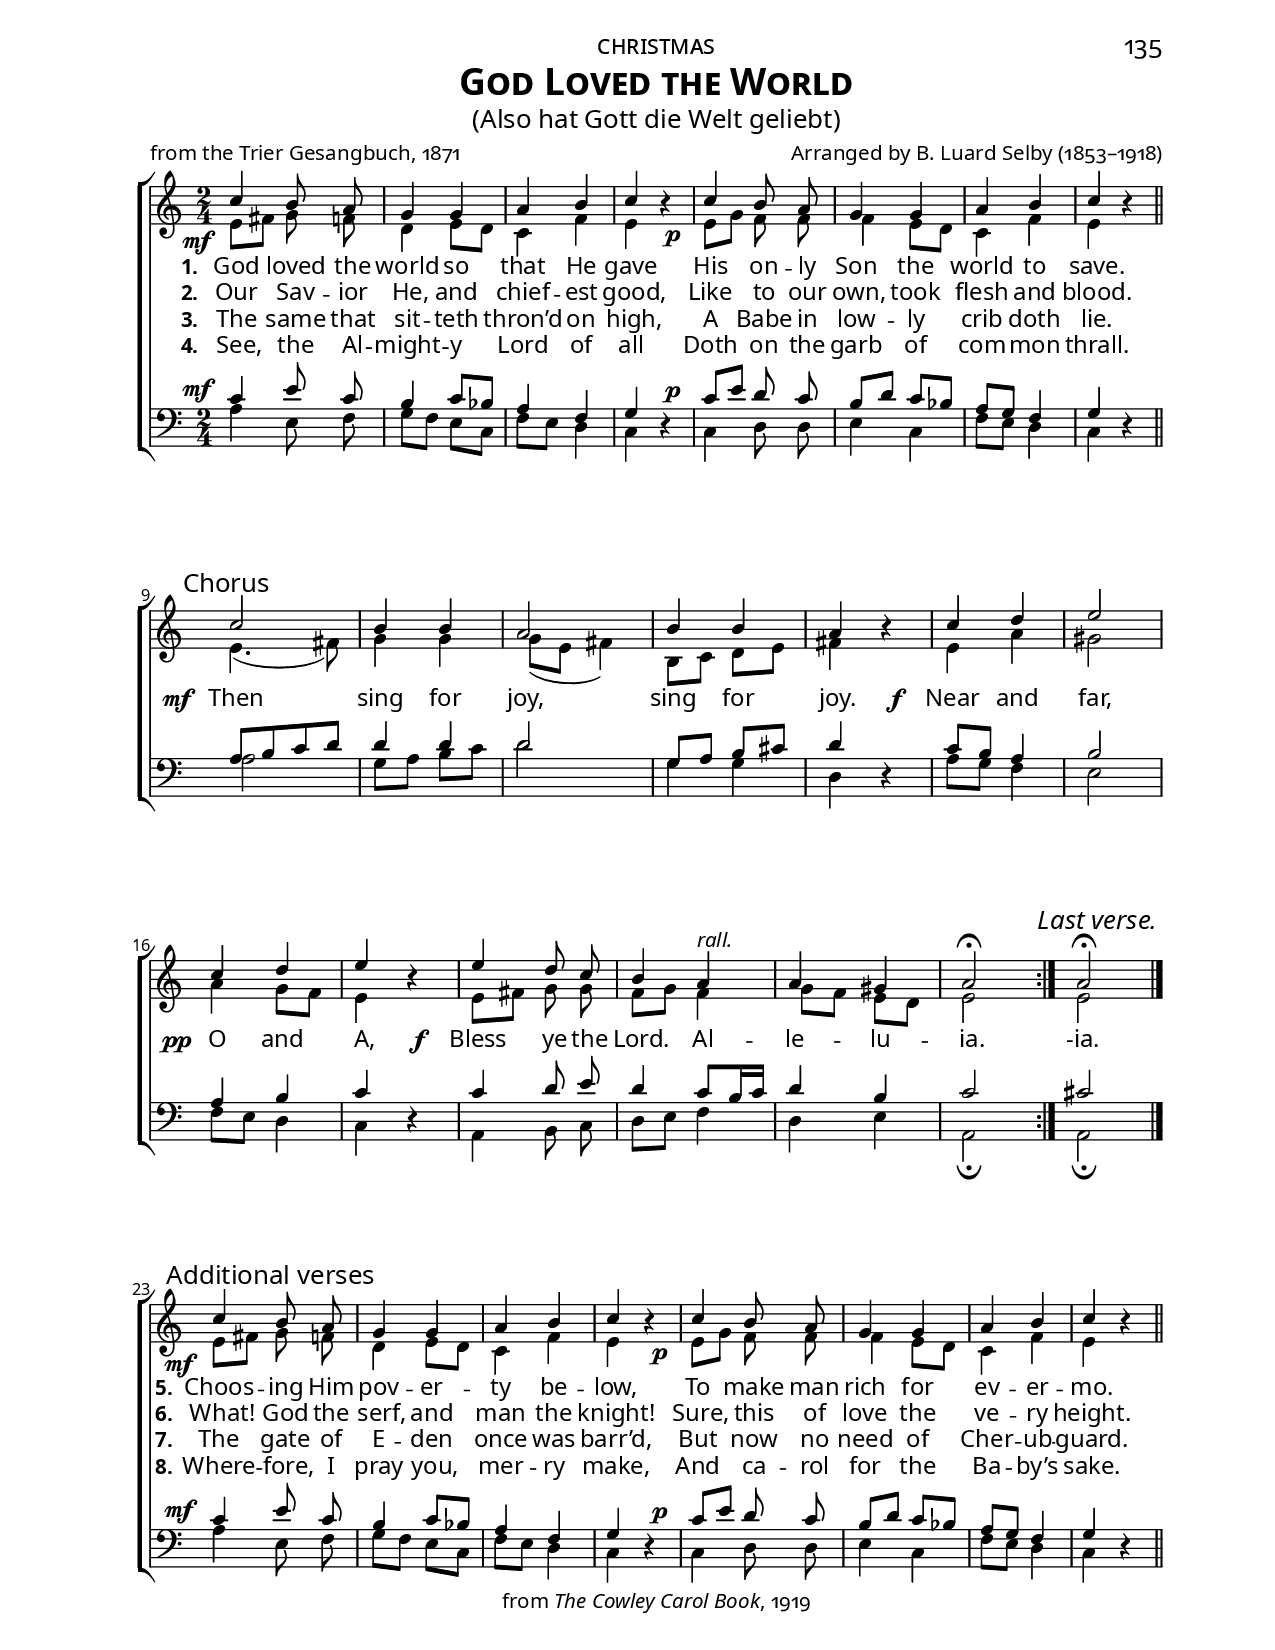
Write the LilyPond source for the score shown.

\version "2.24.0"
\include "util.ly"
\header {
  title = \markup{\override #'(font-name . "Garamond Premier Pro Semibold"){ \abs-fontsize #18 \smallCapsOldStyle"God Loved the World"}}
  subtitle = \markup{\override #'(font-name . "Garamond Premier Pro"){ \abs-fontsize #12.5 "(Also hat Gott die Welt geliebt)"}}
  poet = \markup\oldStyleNum"from the Trier Gesangbuch, 1871"
  composer = \markup\oldStyleNum"Arranged by B. Luard Selby (1853–1918)"
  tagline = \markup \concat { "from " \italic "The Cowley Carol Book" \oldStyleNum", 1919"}
}
\paper {
  %print-all-headers = ##t
  paper-height = 11\in
  paper-width = 8.5\in
  indent = 0\in
  %system-system-spacing = #'((basic-distance . 10) (padding . 0))
  %system-system-spacing =
  %  #'((basic-distance . 0)
  %     (minimum-distance . 0)
  %     (padding . -5)
  %     (stretchability . 100))
  ragged-last-bottom = ##f
  ragged-bottom = ##f
  two-sided = ##t
  inner-margin = 1\in
  outer-margin = 0.75\in
  top-margin = 0.26\in
  bottom-margin = 0.25\in
  first-page-number = #135
  print-first-page-number = ##t
  headerLine = \markup{\override #'(font-name . "Garamond Premier Pro") \smallCapsOldStyle"christmas"}
  oddHeaderMarkup = \markup\fill-line{
     \override #'(font-name . "Garamond Premier Pro")\abs-fontsize #12.5
     \combine 
        \fill-line{"" \if \should-print-page-number
        \oldStylePageNum""
        }
        \fill-line{\headerLine}
  }
  evenHeaderMarkup = \markup {
     \override #'(font-name . "Garamond Premier Pro")\abs-fontsize #12.5
     \combine
        \if \should-print-page-number
        \oldStylePageNum""
        \fill-line{\headerLine}
  }
}
#(set-global-staff-size 18) \paper{ #(define fonts (make-pango-font-tree "Garamond Premier Pro" "Garamond Premier Pro" "Garamond Premier Pro" (/ 18 20))) }
global = {
  \key c \major
  \time 2/4
  \autoBeamOff
  \override DynamicLineSpanner.staff-padding = #0.0
  \override DynamicLineSpanner.Y-extent = #'(-1 . 1)
}

sopMusic = \relative c'' {
  \override DynamicText.X-offset = #-4
  \once\override DynamicText.X-offset = #-5
  c4_\mf b8 a |
  g4 g |
  a b c b\rest |
  c_\p b8 a |
  
  g4 g |
  a b |
  c b\rest \bar "||" \break
  \once \override Score.RehearsalMark.self-alignment-X = #LEFT
  \mark "Chorus"
  c2 |
  b4 b |
  
  a2 |
  b4 b |
  a b\rest |
  c d |
  e2 |
  c4 d |
  
  e b\rest |
  e d8 c |
  b4 a^\markup\italic"rall."
  a gis |
  a2\fermata \bar ":|."
  a\fermata \bar "|."
  \once \override Score.RehearsalMark.break-visibility = #end-of-line-visible
  \once \override Score.RehearsalMark.self-alignment-X = #RIGHT
  \mark\markup\italic"Last verse." \break
  
  
  \once\override DynamicText.X-offset = #-5
  c4_\mf  % \once \override Score.RehearsalMark.self-alignment-X = #LEFT
  \mark "Additional verses"
    b8 a |
  g4 g |
  a b c b\rest |
  c_\p b8 a |
  
  g4 g |
  a b |
  c b\rest \bar "||" \break
}
sopWords = \lyricmode {
  
}

altoMusic = \relative c' {
  e8[ fis] g f |
  d4 e8[ d] |
  c4 f |
  e s |
  e8[ g] f f |
  
  f4 e8[ d] |
  c4 f |
  e s |
  e4.( fis8) |
  g4 g |
  
  g8([ e] fis4) |
  b,8[ c] d[ e] |
  fis4 s |
  e a |
  gis2 |
  a4 g8[ f] |
  
  e4 s |
  e8[ fis] g g |
  f[ g] f4 |
  g8[ f] e[ d] |
  e2 |
  e \bar "|."
  
  
  
  e8[ fis] g f |
  d4 e8[ d] |
  c4 f |
  e s |
  e8[ g] f f |
  
  f4 e8[ d] |
  c4 f |
  e s \bar "||"
}
altoWords = {
  \dropLyricsV
  \lyricmode {
    \set stanza = #"1. "
    God loved the world so that He gave
    His on -- ly Son the world to save.
  }
  \set stanza = \markup\dynamic"  mf "
  \lyricmode {
    Then sing for joy, sing for joy.
  }
  \set stanza = \markup\dynamic"f  "
  \lyricmode {
    Near and far, 
  }
  \set stanza = \markup\dynamic"  pp "
  \lyricmode {
    O and A,
  }
  \set stanza = \markup\dynamic"f  "
  \lyricmode {
    Bless ye the Lord.
    Al -- le -- lu -- ia.
    -ia.
    
    \set stanza = #"5."
    Choos -- ing Him pov -- er -- ty be -- low,
    To make man rich for ev -- er -- mo.
  }
}
altoWordsII = \lyricmode {
  \dropLyricsV
%\markup\italic
  \set stanza = #"2. "
  Our Sav -- ior He, and chief -- est good,
  Like to our own, took flesh and blood.
  
  \repeat unfold 22 {\skip1}
  \set stanza = #"6."
  What! God the serf, and man the knight!
  Sure, this of love the ve -- ry height.
}
altoWordsIII = \lyricmode {
  \dropLyricsV
  \set stanza = #"3. "
  The same that sit -- teth thron’d on high,
  A Babe in low -- ly crib doth lie.
  
  \repeat unfold 22 {\skip1}
  \set stanza = #" 7."
  The gate of E -- den once was barr’d,
  But now no need of Cher -- ub -- guard.
}
altoWordsIV = \lyricmode {
  \dropLyricsV
  \set stanza = #"4. "
  See, the Al -- might -- y Lord of all
  Doth on the garb of com -- mon thrall.
  
  \repeat unfold 22 {\skip1}
  \set stanza = #" 8."
  Where -- fore, I pray you, mer -- ry make,
  And ca -- rol for the Ba -- by’s sake.
}
altoWordsV = \lyricmode {
  \set stanza = #" 5. "
  \set ignoreMelismata = ##t
}
altoWordsVI = \lyricmode {
  \set stanza = #" 6. "
  \set ignoreMelismata = ##t
}
tenorMusic = \relative c' {
  c4 e8 c |
  b4 c8[ bes] |
  a4 f |
  g s |
  c8[ e] d c |
  
  b[ d] c[ bes] |
  a[ g] f4 |
  g s |
  a8[ b c d] |
  d4 d |
  
  d2 |
  g,8[ a] b[ cis] |
  d4 s |
  c8[ b] a4 |
  b2 |
  a4 b |
  
  c s |
  c d8 e |
  d4 c8[ b16 c] |
  d4 b |
  c2 |
  cis2 \bar "|."
  
  
  
  c4 e8 c |
  b4 c8[ bes] |
  a4 f |
  g s |
  c8[ e] d c |
  
  b[ d] c[ bes] |
  a[ g] f4 |
  g s |
}
tenorWords = \lyricmode {

}

bassMusic = \relative c {
  \override DynamicText.X-offset = #-4
  \once\override DynamicText.X-offset = #-5
  a'4^\mf e8 f |
  g[ f] e[ c] |
  f[ e] d4 |
  c d\rest |
  c^\p d8 d |
  
  e4 c |
  f8[ e] d4 |
  c d\rest |
  a'2 |
  g8[ a] b[ c] |
  
  d2 |
  g,4 g |
  d d\rest |
  a'8[ g] f4 |
  e2 |
  f8[ e] d4 |
  
  c4 d\rest |
  a b8 c |
  d[ e] f4 |
  d e |
  a,2\fermata |
  a\fermata \bar "|."
  
  
  
  \once\override DynamicText.X-offset = #-5
  a'4^\mf e8 f |
  g[ f] e[ c] |
  f[ e] d4 |
  c d\rest |
  c^\p d8 d |
  
  e4 c |
  f8[ e] d4 |
  c d\rest |
}
bassWords = \lyricmode {

}

pianoRH = \relative c' {
  
}
pianoLH = \relative c' {
  
}

\score {
  <<
   \new ChoirStaff <<
    \new Staff = women <<
      \new Voice = "sopranos" { \voiceOne << \global \sopMusic >> }
      \new Voice = "altos" { \voiceTwo << \global \altoMusic >> }
    >>
    \new Lyrics \with { alignAboveContext = #"women" \override VerticalAxisGroup.nonstaff-relatedstaff-spacing = #'((basic-distance . 1))} \lyricsto "sopranos" \sopWords
    \new Lyrics = "altosVI"  \with { alignBelowContext = #"women" } \lyricsto "sopranos" \altoWordsVI
    \new Lyrics = "altosV"  \with { alignBelowContext = #"women" } \lyricsto "sopranos" \altoWordsV
    \new Lyrics = "altosIV"  \with { alignBelowContext = #"women" } \lyricsto "sopranos" \altoWordsIV
    \new Lyrics = "altosIII"  \with { alignBelowContext = #"women" } \lyricsto "sopranos" \altoWordsIII
    \new Lyrics = "altosII"  \with { alignBelowContext = #"women" } \lyricsto "sopranos" \altoWordsII
    \new Lyrics = "altos"  \with { alignBelowContext = #"women" \override VerticalAxisGroup.nonstaff-relatedstaff-spacing = #'((basic-distance . 1)) } \lyricsto "sopranos" \altoWords
   \new Staff = men <<
      \clef bass
      \new Voice = "tenors" { \voiceOne << \global \tenorMusic >> }
      \new Voice = "basses" { \voiceTwo << \global \bassMusic >> }
    >>
    \new Lyrics \with { alignAboveContext = #"men" \override VerticalAxisGroup.nonstaff-relatedstaff-spacing = #'((basic-distance . 1)) } \lyricsto "tenors" \tenorWords
    \new Lyrics \with { alignBelowContext = #"men" \override VerticalAxisGroup.nonstaff-relatedstaff-spacing = #'((basic-distance . 1)) } \lyricsto "basses" \bassWords
  >>
%    \new PianoStaff << \new Staff { \new Voice { \pianoRH } } \new Staff { \clef "bass" \pianoLH } >>
  >>
  \layout {
  \context {
    \Lyrics
    \override LyricText.font-size = #1.3
  }
    \context {
      \Score
      %\override SpacingSpanner.base-shortest-duration = #(ly:make-moment 1/2)
      %\override SpacingSpanner.common-shortest-duration = #(ly:make-moment 1/2)
    }
    \context {
      % Remove all empty staves
      % \Staff \RemoveEmptyStaves \override VerticalAxisGroup.remove-first = ##t
    }
    \context {
      \Lyrics
      \override LyricText.X-offset = #center-on-word
    }
  }
}

